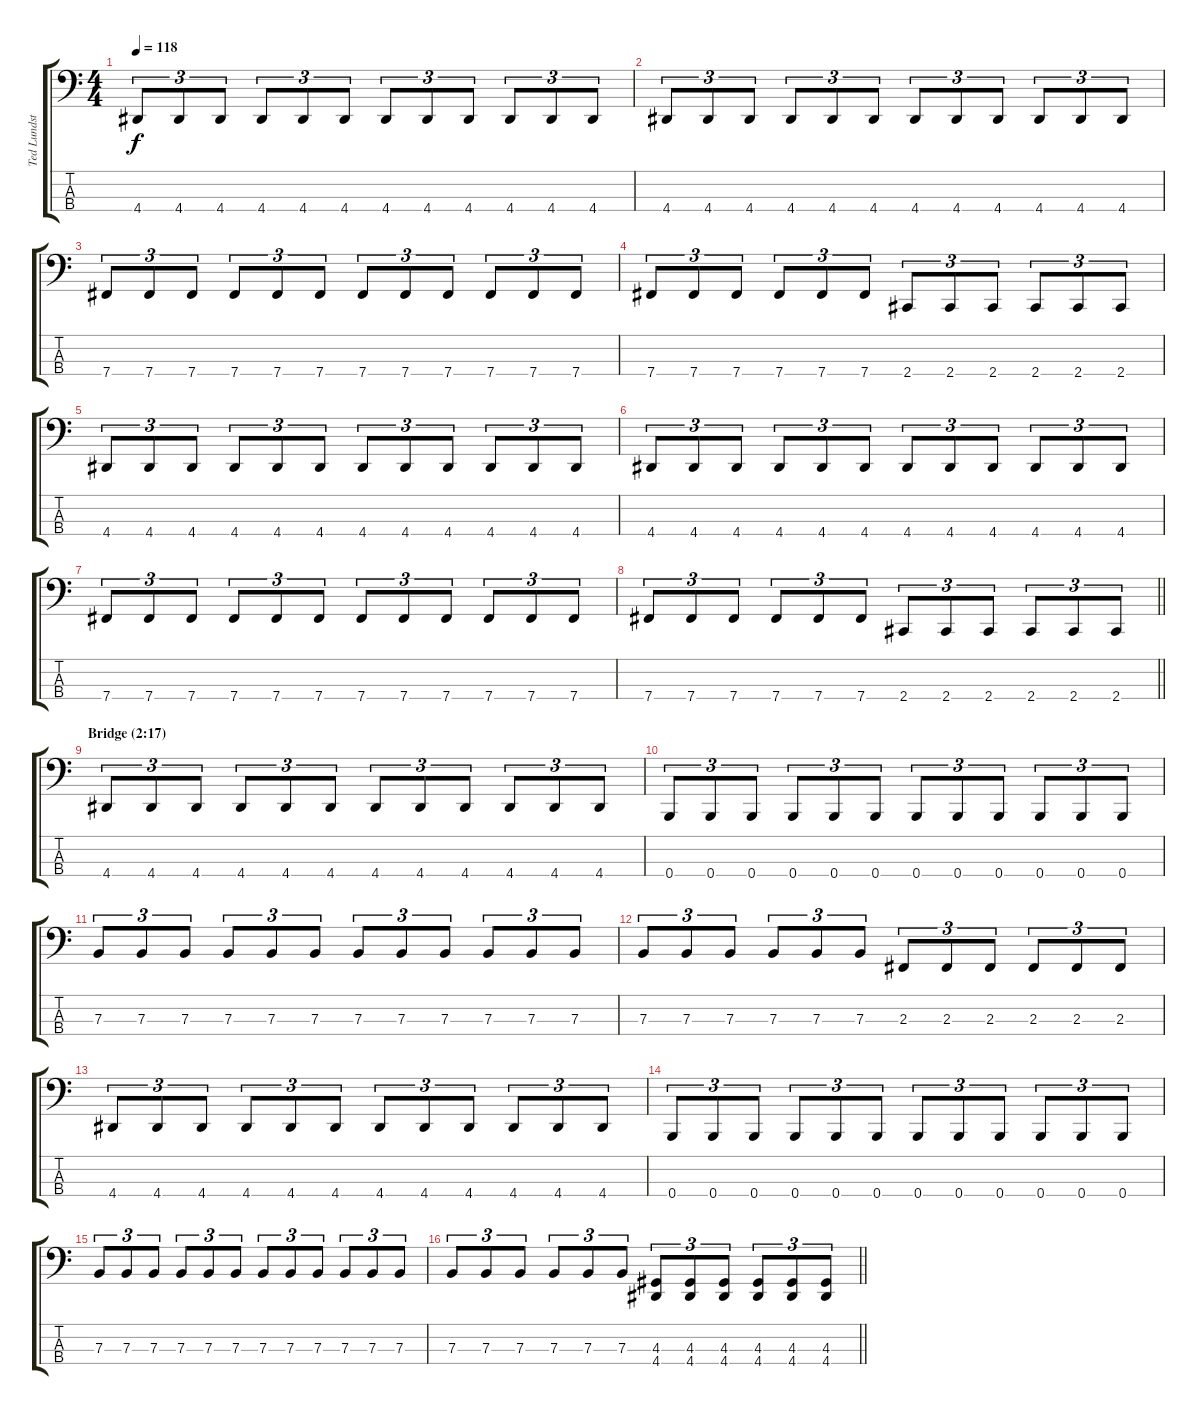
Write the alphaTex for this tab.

\track ("Ted Lundström" "Ted Lundst") {instrument electricbasspick}
\staff {score tabs}
\tuning (D2 A1 E1 B0) {hide}
\ts (4 4)
\tempo 118
\clef f4
\ks c
4.4.8{tu (3 2) dy f} 4.4.8{tu (3 2)} 4.4.8{tu (3 2)} 4.4.8{tu (3 2)} 4.4.8{tu (3 2)} 4.4.8{tu (3 2)} 4.4.8{tu (3 2)} 4.4.8{tu (3 2)} 4.4.8{tu (3 2)} 4.4.8{tu (3 2)} 4.4.8{tu (3 2)} 4.4.8{tu (3 2)} |
4.4.8{tu (3 2)} 4.4.8{tu (3 2)} 4.4.8{tu (3 2)} 4.4.8{tu (3 2)} 4.4.8{tu (3 2)} 4.4.8{tu (3 2)} 4.4.8{tu (3 2)} 4.4.8{tu (3 2)} 4.4.8{tu (3 2)} 4.4.8{tu (3 2)} 4.4.8{tu (3 2)} 4.4.8{tu (3 2)} |
7.4.8{tu (3 2)} 7.4.8{tu (3 2)} 7.4.8{tu (3 2)} 7.4.8{tu (3 2)} 7.4.8{tu (3 2)} 7.4.8{tu (3 2)} 7.4.8{tu (3 2)} 7.4.8{tu (3 2)} 7.4.8{tu (3 2)} 7.4.8{tu (3 2)} 7.4.8{tu (3 2)} 7.4.8{tu (3 2)} |
7.4.8{tu (3 2)} 7.4.8{tu (3 2)} 7.4.8{tu (3 2)} 7.4.8{tu (3 2)} 7.4.8{tu (3 2)} 7.4.8{tu (3 2)} 2.4.8{tu (3 2)} 2.4.8{tu (3 2)} 2.4.8{tu (3 2)} 2.4.8{tu (3 2)} 2.4.8{tu (3 2)} 2.4.8{tu (3 2)} |
4.4.8{tu (3 2)} 4.4.8{tu (3 2)} 4.4.8{tu (3 2)} 4.4.8{tu (3 2)} 4.4.8{tu (3 2)} 4.4.8{tu (3 2)} 4.4.8{tu (3 2)} 4.4.8{tu (3 2)} 4.4.8{tu (3 2)} 4.4.8{tu (3 2)} 4.4.8{tu (3 2)} 4.4.8{tu (3 2)} |
4.4.8{tu (3 2)} 4.4.8{tu (3 2)} 4.4.8{tu (3 2)} 4.4.8{tu (3 2)} 4.4.8{tu (3 2)} 4.4.8{tu (3 2)} 4.4.8{tu (3 2)} 4.4.8{tu (3 2)} 4.4.8{tu (3 2)} 4.4.8{tu (3 2)} 4.4.8{tu (3 2)} 4.4.8{tu (3 2)} |
7.4.8{tu (3 2)} 7.4.8{tu (3 2)} 7.4.8{tu (3 2)} 7.4.8{tu (3 2)} 7.4.8{tu (3 2)} 7.4.8{tu (3 2)} 7.4.8{tu (3 2)} 7.4.8{tu (3 2)} 7.4.8{tu (3 2)} 7.4.8{tu (3 2)} 7.4.8{tu (3 2)} 7.4.8{tu (3 2)} |
\barLineRight lightlight
7.4.8{tu (3 2)} 7.4.8{tu (3 2)} 7.4.8{tu (3 2)} 7.4.8{tu (3 2)} 7.4.8{tu (3 2)} 7.4.8{tu (3 2)} 2.4.8{tu (3 2)} 2.4.8{tu (3 2)} 2.4.8{tu (3 2)} 2.4.8{tu (3 2)} 2.4.8{tu (3 2)} 2.4.8{tu (3 2)} |
\section ("" "Bridge (2:17)")
4.4.8{tu (3 2)} 4.4.8{tu (3 2)} 4.4.8{tu (3 2)} 4.4.8{tu (3 2)} 4.4.8{tu (3 2)} 4.4.8{tu (3 2)} 4.4.8{tu (3 2)} 4.4.8{tu (3 2)} 4.4.8{tu (3 2)} 4.4.8{tu (3 2)} 4.4.8{tu (3 2)} 4.4.8{tu (3 2)} |
0.4.8{tu (3 2)} 0.4.8{tu (3 2)} 0.4.8{tu (3 2)} 0.4.8{tu (3 2)} 0.4.8{tu (3 2)} 0.4.8{tu (3 2)} 0.4.8{tu (3 2)} 0.4.8{tu (3 2)} 0.4.8{tu (3 2)} 0.4.8{tu (3 2)} 0.4.8{tu (3 2)} 0.4.8{tu (3 2)} |
7.3.8{tu (3 2)} 7.3.8{tu (3 2)} 7.3.8{tu (3 2)} 7.3.8{tu (3 2)} 7.3.8{tu (3 2)} 7.3.8{tu (3 2)} 7.3.8{tu (3 2)} 7.3.8{tu (3 2)} 7.3.8{tu (3 2)} 7.3.8{tu (3 2)} 7.3.8{tu (3 2)} 7.3.8{tu (3 2)} |
7.3.8{tu (3 2)} 7.3.8{tu (3 2)} 7.3.8{tu (3 2)} 7.3.8{tu (3 2)} 7.3.8{tu (3 2)} 7.3.8{tu (3 2)} 2.3.8{tu (3 2)} 2.3.8{tu (3 2)} 2.3.8{tu (3 2)} 2.3.8{tu (3 2)} 2.3.8{tu (3 2)} 2.3.8{tu (3 2)} |
4.4.8{tu (3 2)} 4.4.8{tu (3 2)} 4.4.8{tu (3 2)} 4.4.8{tu (3 2)} 4.4.8{tu (3 2)} 4.4.8{tu (3 2)} 4.4.8{tu (3 2)} 4.4.8{tu (3 2)} 4.4.8{tu (3 2)} 4.4.8{tu (3 2)} 4.4.8{tu (3 2)} 4.4.8{tu (3 2)} |
0.4.8{tu (3 2)} 0.4.8{tu (3 2)} 0.4.8{tu (3 2)} 0.4.8{tu (3 2)} 0.4.8{tu (3 2)} 0.4.8{tu (3 2)} 0.4.8{tu (3 2)} 0.4.8{tu (3 2)} 0.4.8{tu (3 2)} 0.4.8{tu (3 2)} 0.4.8{tu (3 2)} 0.4.8{tu (3 2)} |
7.3.8{tu (3 2)} 7.3.8{tu (3 2)} 7.3.8{tu (3 2)} 7.3.8{tu (3 2)} 7.3.8{tu (3 2)} 7.3.8{tu (3 2)} 7.3.8{tu (3 2)} 7.3.8{tu (3 2)} 7.3.8{tu (3 2)} 7.3.8{tu (3 2)} 7.3.8{tu (3 2)} 7.3.8{tu (3 2)} |
\barLineRight lightlight
7.3.8{tu (3 2)} 7.3.8{tu (3 2)} 7.3.8{tu (3 2)} 7.3.8{tu (3 2)} 7.3.8{tu (3 2)} 7.3.8{tu (3 2)} (4.3 4.4).8{tu (3 2)} (4.3 4.4).8{tu (3 2)} (4.3 4.4).8{tu (3 2)} (4.3 4.4).8{tu (3 2)} (4.3 4.4).8{tu (3 2)} (4.3 4.4).8{tu (3 2)}
